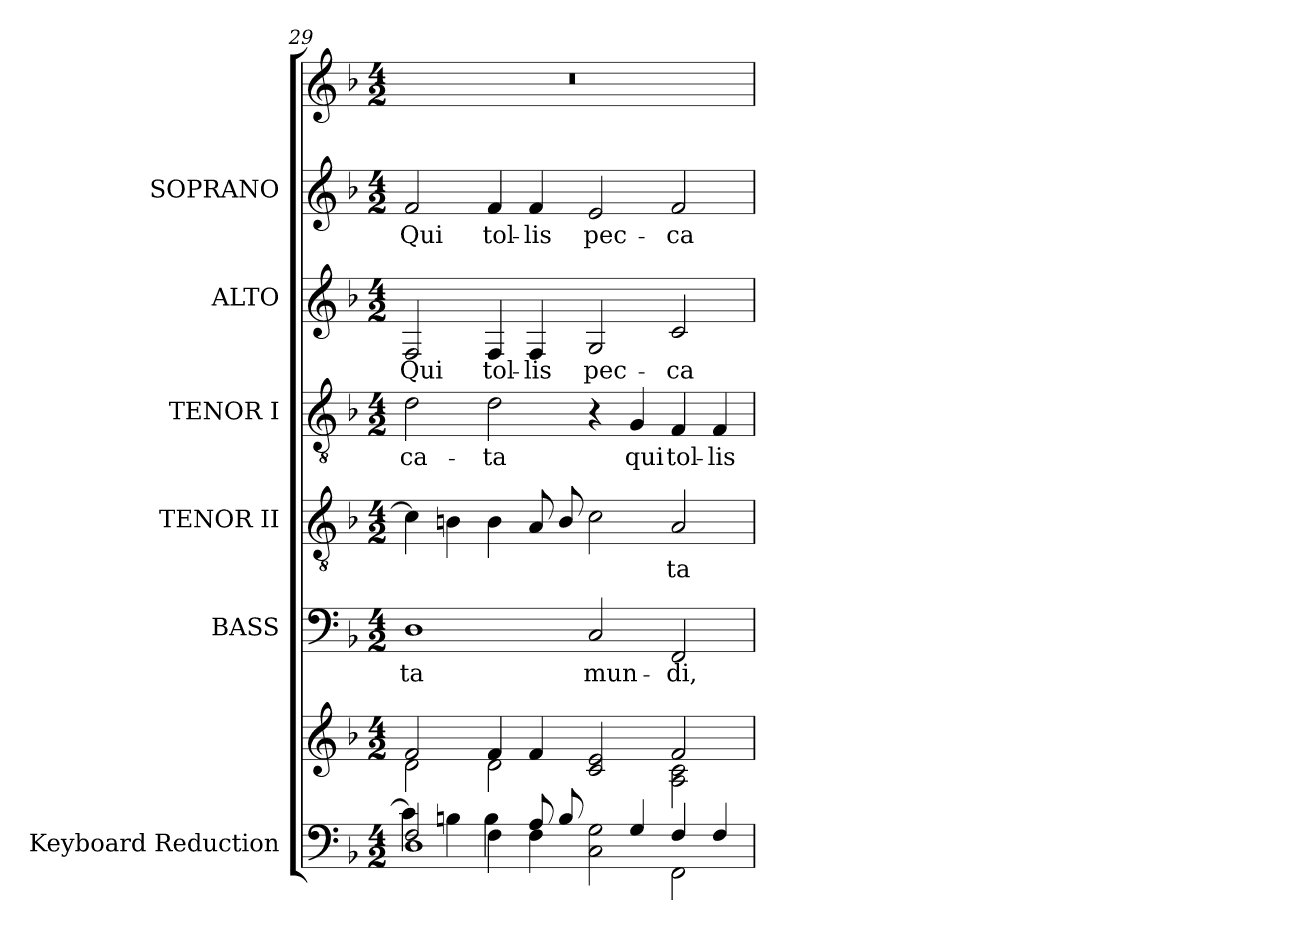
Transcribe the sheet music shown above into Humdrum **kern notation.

**kern	**kern	**kern	**text	**kern	**text	**kern	**text	**kern	**text	**kern	**text	**kern
*part7	*part7	*part6	*part6	*part5	*part5	*part4	*part4	*part3	*part3	*part2	*part2	*part1
*staff8	*staff7	*staff6	*staff6	*staff5	*staff5	*staff4	*staff4	*staff3	*staff3	*staff2	*staff2	*staff1
*I"Keyboard Reduction	*	*I"BASS	*	*I"TENOR II	*	*I"TENOR I	*	*I"ALTO	*	*I"SOPRANO	*	*
*I'Reduc.	*	*I'B.	*	*I'T. II	*	*I'T. I	*	*I'A.	*	*I'S.	*	*
*clefF4	*clefG2	*clefF4	*	*clefGv2	*	*clefGv2	*	*clefG2	*	*clefG2	*	*clefG2
*	*	*	*	*ITrd7c12	*	*ITrd7c12	*	*	*	*	*	*
*k[b-]	*k[b-]	*k[b-]	*	*k[b-]	*	*k[b-]	*	*k[b-]	*	*k[b-]	*	*k[b-]
*F:	*F:	*F:	*	*F:	*	*F:	*	*F:	*	*F:	*	*F:
*M4/2	*M4/2	*M4/2	*	*M4/2	*	*M4/2	*	*M4/2	*	*M4/2	*	*M4/2
=29	=29	=29	=29	=29	=29	=29	=29	=29	=29	=29	=29	=29
*^	*^	*	*	*	*	*	*	*	*	*	*	*
*	*^	*	*^	*	*	*	*	*	*	*	*	*	*	*
*	*	*^	*	*	*	*	*	*	*	*	*	*	*	*	*	*
!	!	!	!	!	!	!	!	!LO:LY:b:color=#000000	!	!	!	!	!	!	!	!	!
!	!	!	!	!	!	!	!	!	!	!	!	!LO:LY:b:color=#000000	!	!	!	!	!
!	!	!	!	!	!	!	!	!	!	!	!	!	!	!LO:LY:b:color=#000000	!	!	!
!	!	!	!	!	!	!	!	!	!	!	!	!	!	!	!	!LO:LY:b:color=#000000	!LO:N:vis=1
2Fi/	1ryy	4ci\]	1Di	2fi/	1ryy	2di\	1Di	-ta	4Ci\]	.	2Di\	-ca-	2Fi/	Qui	2fi/	Qui	0r
.	.	4Bni\	.	.	.	.	.	.	4BBni\	.	.	.	.	.	.	.	.
!	!	!	!	!	!	!	!	!	!	!	!	!LO:LY:b:color=#000000	!	!	!	!	!
!	!	!	!	!	!	!	!	!	!	!	!	!	!	!LO:LY:b:color=#000000	!	!	!
!	!	!	!	!	!	!	!	!	!	!	!	!	!	!	!	!LO:LY:b:color=#000000	!
4Fi\	.	4Bi\	.	4fi/	.	2di\	.	.	4BBi\	.	2Di\	-ta	4Fi/	tol-	4fi/	tol-	.
!	!	!	!	!	!	!	!	!	!	!	!	!	!	!LO:LY:b:color=#000000	!	!	!
!	!	!	!	!	!	!	!	!	!	!	!	!	!	!	!	!LO:LY:b:color=#000000	!
4Fi\	.	8Ai/	.	4fi/	.	.	.	.	8AAi/	.	.	.	4Fi/	-lis	4fi/	-lis	.
.	.	8Bi/	.	.	.	.	.	.	8BBi/	.	.	.	.	.	.	.	.
!	!	!	!	!	!	!	!	!LO:LY:b:color=#000000	!	!	!	!	!	!	!	!	!
!	!	!	!	!	!	!	!	!	!	!	!	!	!	!LO:LY:b:color=#000000	!	!	!
!	!	!	!	!	!	!	!	!	!	!	!	!	!	!	!	!LO:LY:b:color=#000000	!
1ryy	4ryy	2Ci\ 2Gi	1ryy	2ci/ 2ei	2ryy	1ryy	2Ci/	mun-	2Ci\	.	4r	.	2Gi/	pec-	2ei/	pec-	.
!	!	!	!	!	!	!	!	!	!	!	!	!LO:LY:b:color=#000000	!	!	!	!	!
.	4Gi/	.	.	.	.	.	.	.	.	.	4GGi/	qui	.	.	.	.	.
!	!	!	!	!	!	!	!	!LO:LY:b:color=#000000	!	!	!	!	!	!	!	!	!
!	!	!	!	!	!	!	!	!	!	!LO:LY:b:color=#000000	!	!	!	!	!	!	!
!	!	!	!	!	!	!	!	!	!	!	!	!LO:LY:b:color=#000000	!	!	!	!	!
!	!	!	!	!	!	!	!	!	!	!	!	!	!	!LO:LY:b:color=#000000	!	!	!
!	!	!	!	!	!	!	!	!	!	!	!	!	!	!	!	!LO:LY:b:color=#000000	!
.	4Fi/	2FFi\	.	2fi/	2Ai\ 2ci	.	2FFi/	-di,	2AAi/	-ta	4FFi/	tol-	2ci/	-ca-	2fi/	-ca-	.
!	!	!	!	!	!	!	!	!	!	!	!	!LO:LY:b:color=#000000	!	!	!	!	!
.	4Fi/	.	.	.	.	.	.	.	.	.	4FFi/	-lis	.	.	.	.	.
*v	*v	*v	*v	*	*	*	*	*	*	*	*	*	*	*	*	*	*
*	*v	*v	*v	*	*	*	*	*	*	*	*	*	*	*
=	=	=	=	=	=	=	=	=	=	=	=	=
*-	*-	*-	*-	*-	*-	*-	*-	*-	*-	*-	*-	*-
